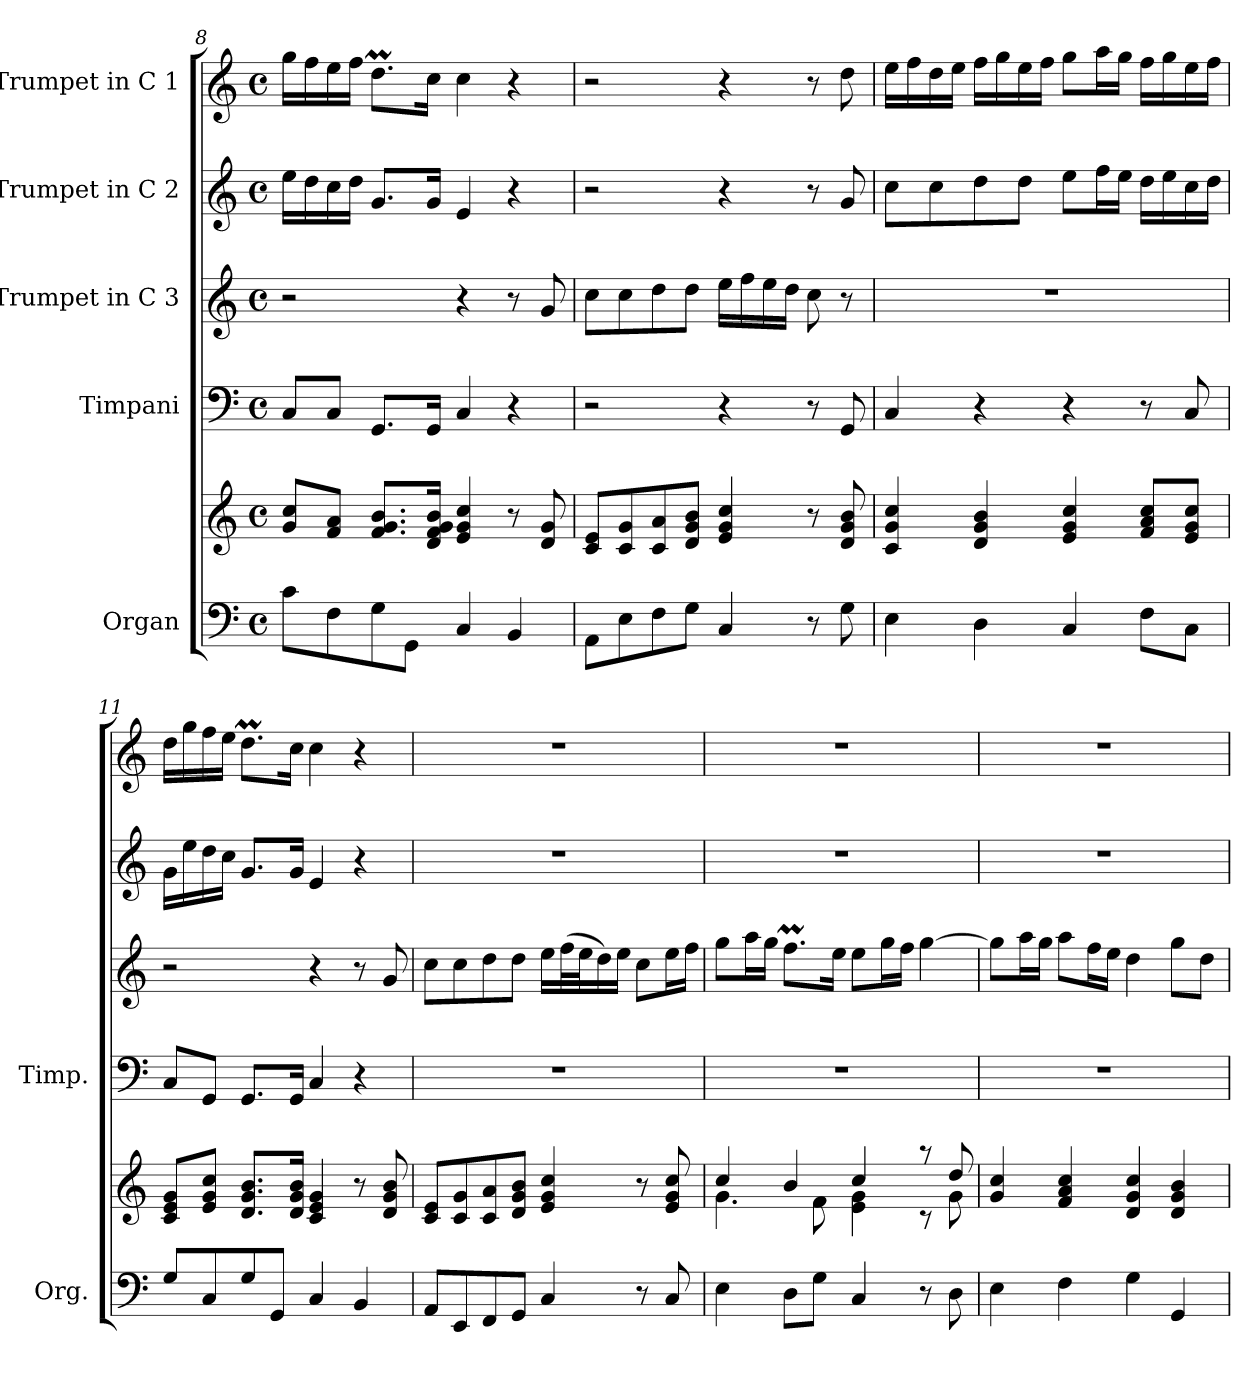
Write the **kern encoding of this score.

**kern	**kern	**kern	**kern	**kern	**kern
*part5	*part5	*part4	*part3	*part2	*part1
*staff6	*staff5	*staff4	*staff3	*staff2	*staff1
*I"Organ	*	*I"Timpani	*I"Trumpet in C 3	*I"Trumpet in C 2	*I"Trumpet in C 1
*I'Org.	*	*I'Timp.	*	*	*
*clefF4	*clefG2	*clefF4	*clefG2	*clefG2	*clefG2
*k[]	*k[]	*k[]	*k[]	*k[]	*k[]
*M4/4	*M4/4	*M4/4	*M4/4	*M4/4	*M4/4
*met(c)	*met(c)	*met(c)	*met(c)	*met(c)	*met(c)
=8	=8	=8	=8	=8	=8
8c\L	8g/ 8cc/L	8C/L	2r	16ee\LL	16gg\LL
.	.	.	.	16dd\	16ff\
8F\	8f/ 8a/J	8C/J	.	16cc\	16ee\
.	.	.	.	16dd\JJ	16ff\JJ
8G\	8.f/ 8.g/ 8.b/L	8.GG/L	.	8.g/L	8.ddM\L
8GG\J	.	.	.	.	.
.	16d/ 16f/ 16g/ 16b/Jk	16GG/Jk	.	16g/Jk	16cc\Jk
4C/	4e/ 4g/ 4cc/	4C/	4r	4e/	4cc\
4BB/	8r	4r	8r	4r	4r
.	8d/ 8g/	.	8g/	.	.
=9	=9	=9	=9	=9	=9
8AA\L	8c/ 8e/L	2r	8cc\L	2r	2r
8E\	8c/ 8g/	.	8cc\	.	.
8F\	8c/ 8a/	.	8dd\	.	.
8G\J	8d/ 8g/ 8b/J	.	8dd\J	.	.
4C/	4e/ 4g/ 4cc/	4r	16ee\LL	4r	4r
.	.	.	16ff\	.	.
.	.	.	16ee\	.	.
.	.	.	16dd\JJ	.	.
8r	8r	8r	8cc\	8r	8r
8G\	8d/ 8g/ 8b/	8GG/	8r	8g/	8dd\
!!LO:LB:g=z
=10	=10	=10	=10	=10	=10
4E\	4c/ 4g/ 4cc/	4C/	1r	8cc\L	16ee\LL
.	.	.	.	.	16ff\
.	.	.	.	8cc\	16dd\
.	.	.	.	.	16ee\JJ
4D\	4d/ 4g/ 4b/	4r	.	8dd\	16ff\LL
.	.	.	.	.	16gg\
.	.	.	.	8dd\J	16ee\
.	.	.	.	.	16ff\JJ
4C/	4e/ 4g/ 4cc/	4r	.	8ee\L	8gg\L
.	.	.	.	16ff\L	16aa\L
.	.	.	.	16ee\JJ	16gg\JJ
8F\L	8f/ 8a/ 8cc/L	8r	.	16dd\LL	16ff\LL
.	.	.	.	16ee\	16gg\
8C\J	8e/ 8g/ 8cc/J	8C/	.	16cc\	16ee\
.	.	.	.	16dd\JJ	16ff\JJ
!!LO:LB:g=z
=11	=11	=11	=11	=11	=11
8G/L	8c/ 8e/ 8g/L	8C/L	2r	16g\LL	16dd\LL
.	.	.	.	16ee\	16gg\
8C/	8e/ 8g/ 8cc/J	8GG/J	.	16dd\	16ff\
.	.	.	.	16cc\JJ	16ee\JJ
8G/	8.d/ 8.g/ 8.b/L	8.GG/L	.	8.g/L	8.ddM\L
8GG/J	.	.	.	.	.
.	16d/ 16g/ 16b/Jk	16GG/Jk	.	16g/Jk	16cc\Jk
4C/	4c/ 4e/ 4g/	4C/	4r	4e/	4cc\
4BB/	8r	4r	8r	4r	4r
.	8d/ 8g/ 8b/	.	8g/	.	.
=12	=12	=12	=12	=12	=12
8AA/L	8c/ 8e/L	1r	8cc\L	1r	1r
8EE/	8c/ 8g/	.	8cc\	.	.
8FF/	8c/ 8a/	.	8dd\	.	.
8GG/J	8d/ 8g/ 8b/J	.	8dd\J	.	.
4C/	4e/ 4g/ 4cc/	.	16ee\LL	.	.
.	.	.	(>32ff\L	.	.
.	.	.	32ee\J	.	.
.	.	.	16dd\)	.	.
.	.	.	16ee\JJ	.	.
8r	8r	.	8cc\L	.	.
8C/	8e/ 8g/ 8cc/	.	16ee\L	.	.
.	.	.	16ff\JJ	.	.
=13	=13	=13	=13	=13	=13
*	*^	*	*	*	*
4E\	4cc/	4.g\	1r	8gg\L	1r	1r
.	.	.	.	16aa\L	.	.
.	.	.	.	16gg\JJ	.	.
8D\L	4b/	.	.	8.ffM\L	.	.
8G\J	.	8f\	.	.	.	.
.	.	.	.	16ee\Jk	.	.
4C/	4cc/	4e\ 4g\	.	8ee\L	.	.
.	.	.	.	16gg\L	.	.
.	.	.	.	16ff\JJ	.	.
8r	8raa	8rc	.	[4gg\	.	.
8D\	8dd/	8g\	.	.	.	.
*	*v	*v	*	*	*	*
=14	=14	=14	=14	=14	=14
4E\	4g/ 4cc/	1r	8gg\L]	1r	1r
.	.	.	16aa\L	.	.
.	.	.	16gg\JJ	.	.
4F\	4f/ 4a/ 4cc/	.	8aa\L	.	.
.	.	.	16ff\L	.	.
.	.	.	16ee\JJ	.	.
4G\	4d/ 4g/ 4cc/	.	4dd\	.	.
4GG/	4d/ 4g/ 4b/	.	8gg\L	.	.
.	.	.	8dd\J	.	.
=	=	=	=	=	=
*-	*-	*-	*-	*-	*-
